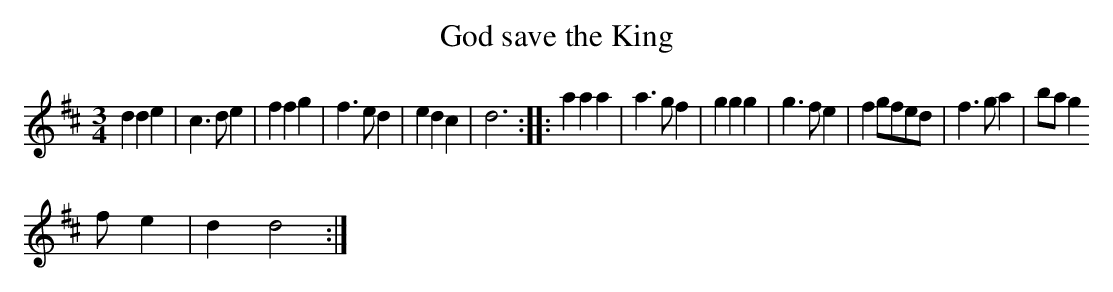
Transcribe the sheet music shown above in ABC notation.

X:1
T:God save the King
M:3/4
L:1/4
K:D
dde|c>de|ffg|f>ed|edc|d3:|:aaa|a>gf|ggg|g>fe|fg/2f/2e/2d/2|f>ga|b/2sa/2g
/2f/2s e|dd2:|
